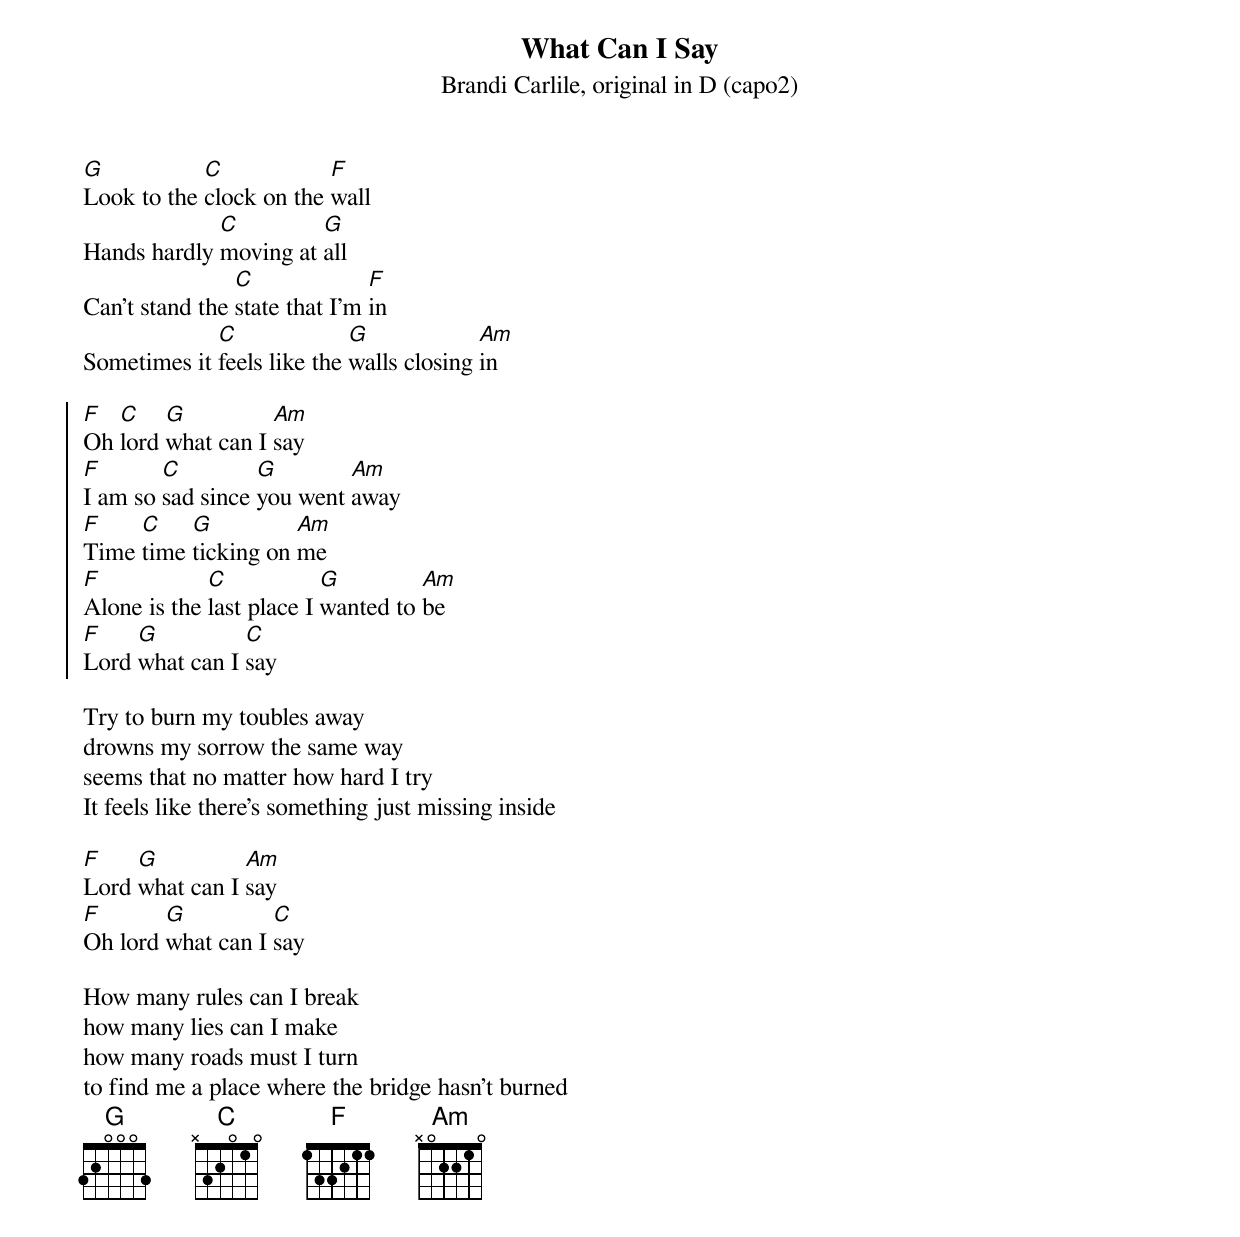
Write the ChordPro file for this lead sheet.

{title: What Can I Say}
{subtitle: Brandi Carlile, original in D (capo2)}

[G]Look to the [C]clock on the [F]wall
Hands hardly [C]moving at [G]all
Can't stand the [C]state that I'm [F]in
Sometimes it [C]feels like the [G]walls closing [Am]in

{start_of_chorus}
[F]Oh [C]lord [G]what can I [Am]say
[F]I am so [C]sad since [G]you went [Am]away
[F]Time [C]time [G]ticking on [Am]me
[F]Alone is the [C]last place I [G]wanted to [Am]be
[F]Lord [G]what can I [C]say
{end_of_chorus}

Try to burn my toubles away
drowns my sorrow the same way
seems that no matter how hard I try
It feels like there's something just missing inside

[F]Lord [G]what can I [Am]say
[F]Oh lord [G]what can I [C]say

How many rules can I break
how many lies can I make
how many roads must I turn
to find me a place where the bridge hasn't burned
